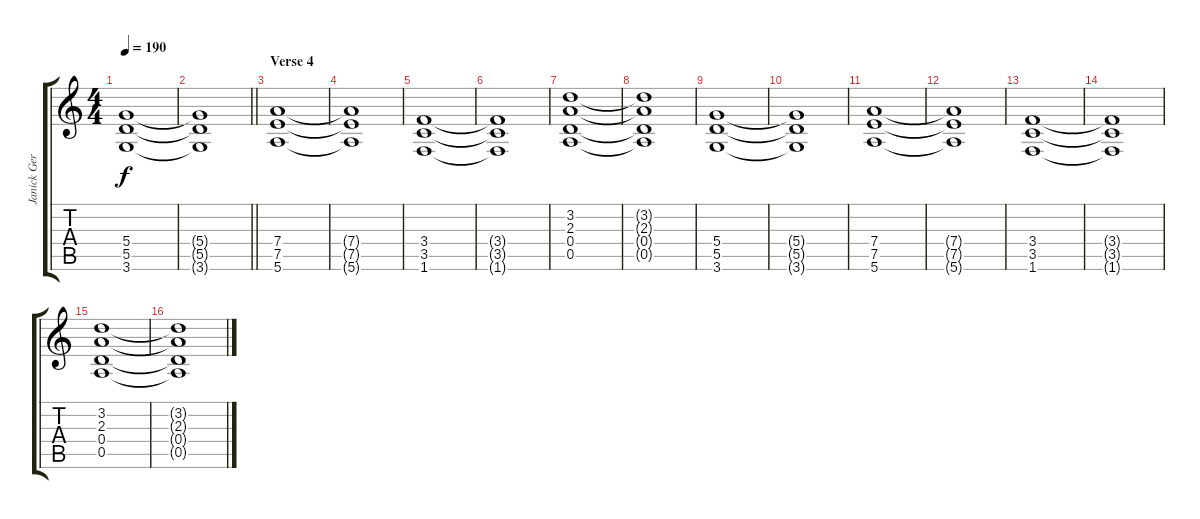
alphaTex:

\track ("Janick Gers" "Janick Ger") {instrument overdrivenguitar}
\staff {score tabs}
\tuning (E4 B3 G3 D3 A2 E2) {hide}
\ts (4 4)
\tempo 190
\clef g2
\ks c
(5.4 5.5 3.6).1{dy f} |
\barLineRight lightlight
(5.4{t} 5.5{t} 3.6{t}).1 |
\section ("" "Verse 4")
(7.4 7.5 5.6).1 |
(7.4{t} 7.5{t} 5.6{t}).1 |
(3.4 3.5 1.6).1 |
(3.4{t} 3.5{t} 1.6{t}).1 |
(3.2 2.3 0.4 0.5).1 |
(3.2{t} 2.3{t} 0.4{t} 0.5{t}).1 |
(5.4 5.5 3.6).1 |
(5.4{t} 5.5{t} 3.6{t}).1 |
(7.4 7.5 5.6).1 |
(7.4{t} 7.5{t} 5.6{t}).1 |
(3.4 3.5 1.6).1 |
(3.4{t} 3.5{t} 1.6{t}).1 |
(3.2 2.3 0.4 0.5).1 |
(3.2{t} 2.3{t} 0.4{t} 0.5{t}).1
